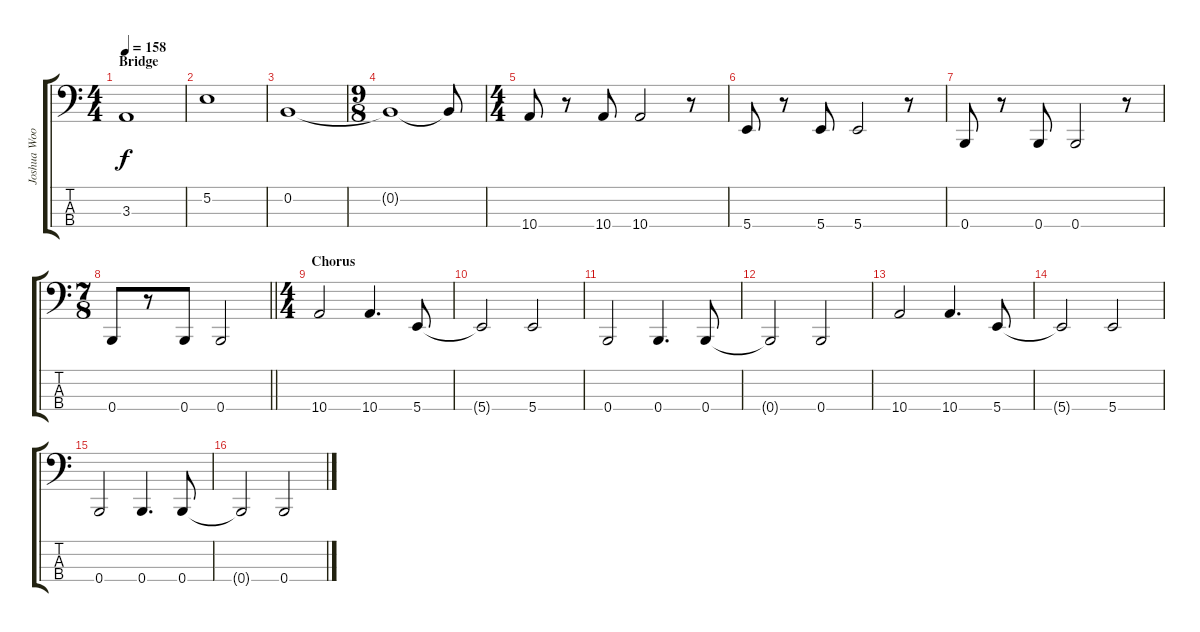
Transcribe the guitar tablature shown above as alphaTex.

\track ("Joshua Woodward" "Joshua Woo") {instrument electricbasspick}
\staff {score tabs}
\tuning (E2 B1 Gb1 B0) {hide}
\ts (4 4)
\section ("" "Bridge")
\tempo 158
\clef f4
\ks c
3.3.1{dy f} |
5.2.1 |
0.2.1 |
\ts (9 8)
0.2{t}.1 0.2{t}.8 |
\ts (4 4)
10.4.8 r.8 10.4.8 10.4.2 r.8 |
5.4.8 r.8 5.4.8 5.4.2 r.8 |
0.4.8 r.8 0.4.8 0.4.2 r.8 |
\ts (7 8)
\barLineRight lightlight
0.4.8 r.8 0.4.8 0.4.2 |
\ts (4 4)
\section ("" "Chorus")
10.4.2 10.4.4{d} 5.4.8 |
5.4{t}.2 5.4.2 |
0.4.2 0.4.4{d} 0.4.8 |
0.4{t}.2 0.4.2 |
10.4.2 10.4.4{d} 5.4.8 |
5.4{t}.2 5.4.2 |
0.4.2 0.4.4{d} 0.4.8 |
0.4{t}.2 0.4.2
